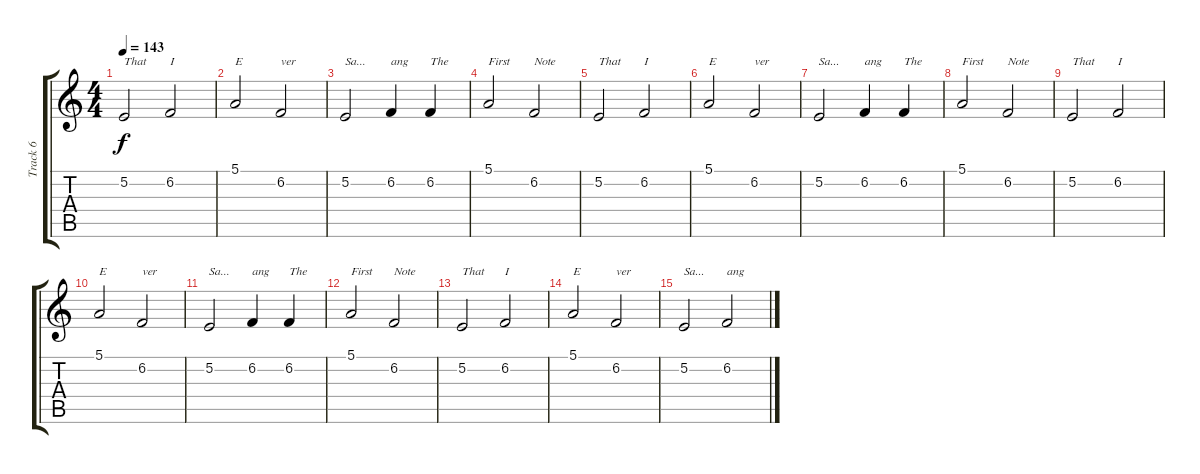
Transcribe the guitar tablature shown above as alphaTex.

\track ("Track 6" "Track 6") {instrument voiceoohs}
\staff {score tabs}
\tuning (E4 B3 G3 D3 A2 D2) {hide}
\ts (4 4)
\tempo 143
\clef g2
\ks c
5.2.2{txt "That" dy f} 6.2.2{txt "I"} |
5.1.2{txt "E"} 6.2.2{txt "ver"} |
5.2.2{txt "Sa..."} 6.2.4{txt "ang"} 6.2.4{txt "The"} |
5.1.2{txt "First"} 6.2.2{txt "Note"} |
5.2.2{txt "That"} 6.2.2{txt "I"} |
5.1.2{txt "E"} 6.2.2{txt "ver"} |
5.2.2{txt "Sa..."} 6.2.4{txt "ang"} 6.2.4{txt "The"} |
5.1.2{txt "First"} 6.2.2{txt "Note"} |
5.2.2{txt "That"} 6.2.2{txt "I"} |
5.1.2{txt "E"} 6.2.2{txt "ver"} |
5.2.2{txt "Sa..."} 6.2.4{txt "ang"} 6.2.4{txt "The"} |
5.1.2{txt "First"} 6.2.2{txt "Note"} |
5.2.2{txt "That"} 6.2.2{txt "I"} |
5.1.2{txt "E"} 6.2.2{txt "ver"} |
5.2.2{txt "Sa..."} 6.2.2{txt "ang"}
